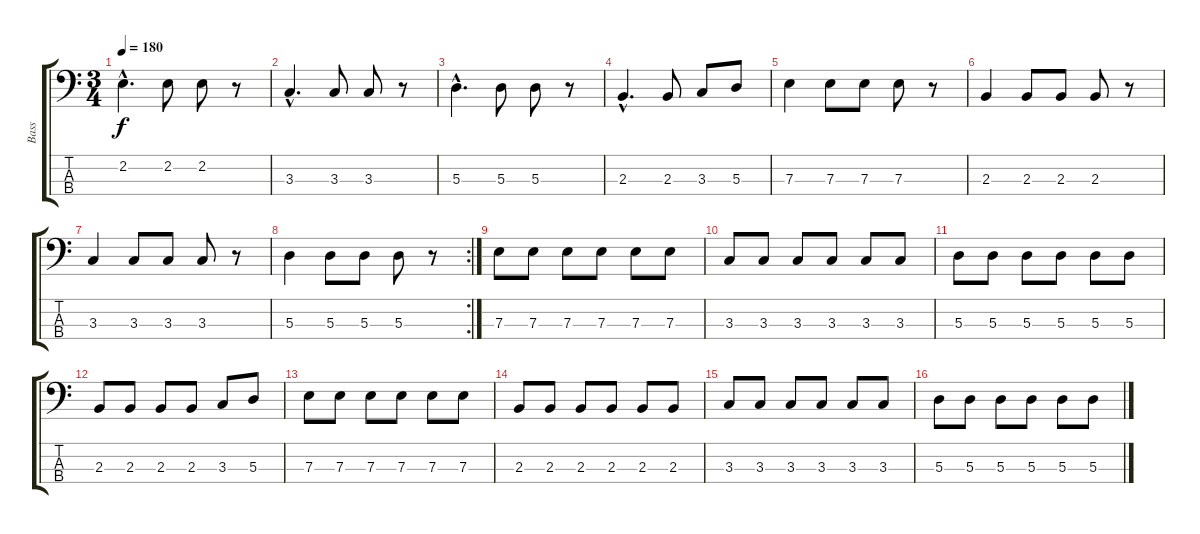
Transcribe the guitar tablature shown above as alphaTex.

\track ("Bass" "Bass") {instrument electricbassfinger}
\staff {score tabs}
\tuning (G2 D2 A1 E1) {hide}
\ts (3 4)
\tempo 180
\clef f4
\ks c
2.2{hac}.4{d dy f} 2.2.8 2.2.8 r.8 |
3.3{hac}.4{d} 3.3.8 3.3.8 r.8 |
5.3{hac}.4{d} 5.3.8 5.3.8 r.8 |
2.3{hac}.4{d} 2.3.8 3.3.8 5.3.8 |
7.3.4 7.3.8 7.3.8 7.3.8 r.8 |
2.3.4 2.3.8 2.3.8 2.3.8 r.8 |
3.3.4 3.3.8 3.3.8 3.3.8 r.8 |
\rc 2
5.3.4 5.3.8 5.3.8 5.3.8 r.8 |
7.3.8 7.3.8 7.3.8 7.3.8 7.3.8 7.3.8 |
3.3.8 3.3.8 3.3.8 3.3.8 3.3.8 3.3.8 |
5.3.8 5.3.8 5.3.8 5.3.8 5.3.8 5.3.8 |
2.3.8 2.3.8 2.3.8 2.3.8 3.3.8 5.3.8 |
7.3.8 7.3.8 7.3.8 7.3.8 7.3.8 7.3.8 |
2.3.8 2.3.8 2.3.8 2.3.8 2.3.8 2.3.8 |
3.3.8 3.3.8 3.3.8 3.3.8 3.3.8 3.3.8 |
5.3.8 5.3.8 5.3.8 5.3.8 5.3.8 5.3.8
